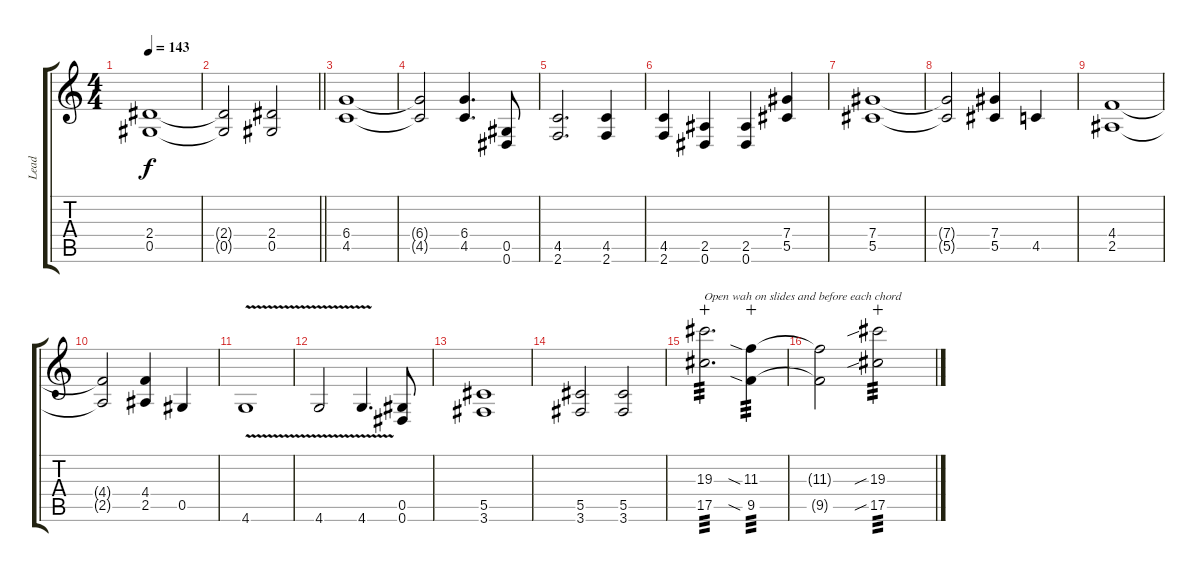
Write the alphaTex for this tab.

\track ("Lead" "Lead") {instrument distortionguitar}
\staff {score tabs}
\tuning (Eb4 Bb3 Gb3 Db3 Ab2 Eb2) {hide}
\ts (4 4)
\tempo 143
\clef g2
\ks c
(2.4 0.5).1{dy f} |
\barLineRight lightlight
(2.4{t} 0.5{t}).2 (2.4 0.5).2 |
\section ("" "")
(6.4 4.5).1 |
(6.4{t} 4.5{t}).2 (6.4 4.5).4{d} (0.5 0.6).8 |
(4.5 2.6).2{d} (4.5 2.6).4 |
(4.5 2.6).4 (2.5 0.6).4 (2.5 0.6).4 (7.4 5.5).4 |
(7.4 5.5).1 |
(7.4{t} 5.5{t}).2 (7.4 5.5).4 4.5.4 |
(4.4 2.5).1 |
(4.4{t} 2.5{t}).2 (4.4 2.5).4 0.5.4 |
4.6{v}.1 |
4.6{v}.2 4.6{v}.4{d} (0.5 0.6).8 |
(5.5 3.6).1 |
(5.5 3.6).2 (5.5 3.6).2 |
(19.3 17.5).2{d txt "Open wah on slides and before each chord" tp 3 wahc} (11.3{sia} 9.5{sia}).4{tp 3 wahc} |
(11.3{t} 9.5{t}).2 (19.3{sib} 17.5{sib}).2{tp 3 wahc}
